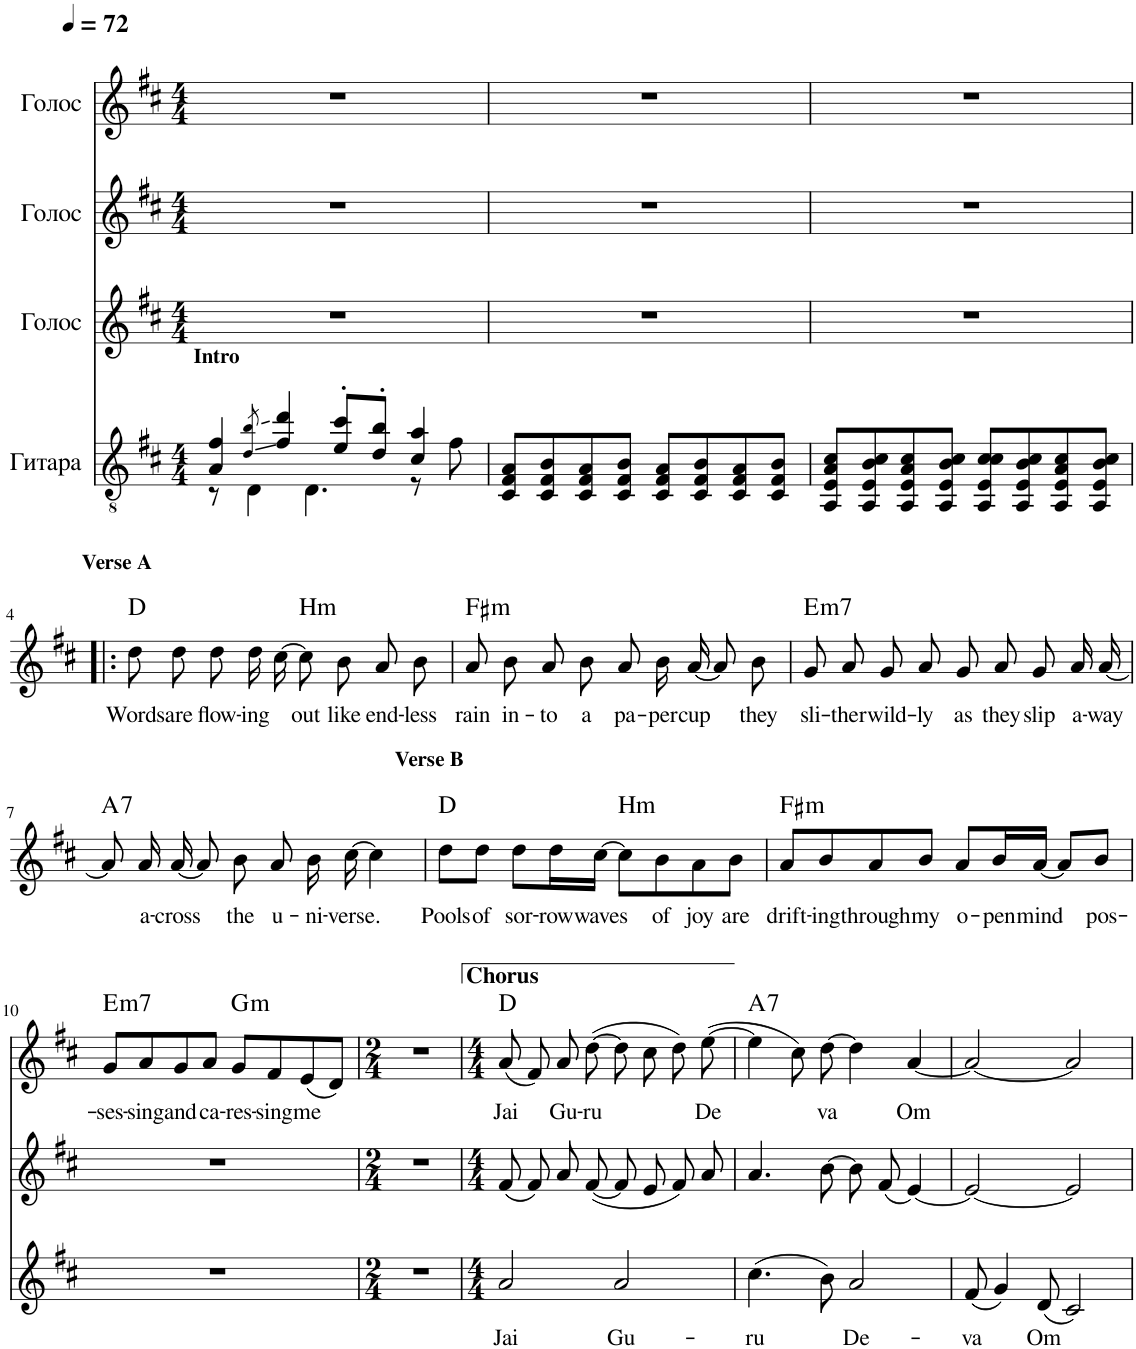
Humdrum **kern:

**kern	**kern	**text	**kern	**kern	**text	**harte
*part4	*part3	*part3	*part2	*part1	*part1	*part1
*staff4	*staff3	*staff3	*staff2	*staff1	*staff1	*
*I"Гитара	*I"Голос	*	*I"Голос	*I"Голос	*	*
*clefGv2	*clefG2	*	*clefG2	*clefG2	*	*
*k[f#c#]	*k[f#c#]	*	*k[f#c#]	*k[f#c#]	*	*
*M4/4	*M4/4	*	*M4/4	*M4/4	*	*
*MM72	*MM72	*	*MM72	*MM72	*	*
=1	=1	=1	=1	=1	=1	=1
*^	*	*	*	*	*	*
!LO:TX:a:B:t=Intro	!	!	!	!	!	!	!
4A/ 4f#/	8r	1r	.	1r	1r	.	.
.	4D\	.	.	.	.	.	.
8qd/ 8qb/	.	.	.	.	.	.	.
4f#/ 4dd/	.	.	.	.	.	.	.
.	4.D\	.	.	.	.	.	.
8e/' 8cc#/'L	.	.	.	.	.	.	.
8d/' 8b/'J	.	.	.	.	.	.	.
4c#/ 4a/	8r	.	.	.	.	.	.
.	8f#\	.	.	.	.	.	.
*v	*v	*	*	*	*	*	*
=2	=2	=2	=2	=2	=2	=2
8C#/ 8F#/ 8A/L	1r	.	1r	1r	.	.
8C#/ 8F#/ 8B/	.	.	.	.	.	.
8C#/ 8F#/ 8A/	.	.	.	.	.	.
8C#/ 8F#/ 8B/J	.	.	.	.	.	.
8C#/ 8F#/ 8A/L	.	.	.	.	.	.
8C#/ 8F#/ 8B/	.	.	.	.	.	.
8C#/ 8F#/ 8A/	.	.	.	.	.	.
8C#/ 8F#/ 8B/J	.	.	.	.	.	.
=3	=3	=3	=3	=3	=3	=3
8AA/ 8E/ 8A/ 8c#/L	1r	.	1r	1r	.	.
8AA/ 8E/ 8B/ 8c#/	.	.	.	.	.	.
8AA/ 8E/ 8A/ 8c#/	.	.	.	.	.	.
8AA/ 8E/ 8B/ 8c#/J	.	.	.	.	.	.
8AA/ 8E/ 8c#/ 8c#/L	.	.	.	.	.	.
8AA/ 8E/ 8B/ 8c#/	.	.	.	.	.	.
8AA/ 8E/ 8A/ 8c#/	.	.	.	.	.	.
8AA/ 8E/ 8B/ 8c#/J	.	.	.	.	.	.
!!LO:LB:g=z
=4!|:	=4!|:	=4!|:	=4!|:	=4!|:	=4!|:	=4!|:
!	!	!	!	!LO:TX:a:B:t=Verse A	!	!
!	!	!	!	!	!LO:LY:b	!
1r	1r	.	1r	8dd\	Words	D:maj
!	!	!	!	!	!LO:LY:b	!
.	.	.	.	8dd\	are	.
!	!	!	!	!	!LO:LY:b	!
.	.	.	.	8dd\	flow-	.
!	!	!	!	!	!LO:LY:b	!
.	.	.	.	16dd\	-ing	.
.	.	.	.	[16cc#\	.	.
!	!	!	!	!	!LO:LY:b	!LO:H:kt=Hm
.	.	.	.	8cc#\]	out	N
!	!	!	!	!	!LO:LY:b	!
.	.	.	.	8b\	like	.
!	!	!	!	!	!LO:LY:b	!
.	.	.	.	8a/	end-	.
!	!	!	!	!	!LO:LY:b	!
.	.	.	.	8b\	-less	.
=5	=5	=5	=5	=5	=5	=5
!	!	!	!	!	!LO:LY:b	!LO:H:kt=m
1r	1r	.	1r	8a/	rain	F#:min
!	!	!	!	!	!LO:LY:b	!
.	.	.	.	8b\	in-	.
!	!	!	!	!	!LO:LY:b	!
.	.	.	.	8a/	-to	.
!	!	!	!	!	!LO:LY:b	!
.	.	.	.	8b\	a	.
!	!	!	!	!	!LO:LY:b	!
.	.	.	.	8a/	pa-	.
!	!	!	!	!	!LO:LY:b	!
.	.	.	.	16b\	-per	.
!	!	!	!	!	!LO:LY:b	!
.	.	.	.	[16a/	cup	.
.	.	.	.	8a/]	.	.
!	!	!	!	!	!LO:LY:b	!
.	.	.	.	8b\	they	.
=6	=6	=6	=6	=6	=6	=6
!	!	!	!	!	!LO:LY:b	!LO:H:kt=m7
1r	1r	.	1r	8g/	sli-	E:min7
!	!	!	!	!	!LO:LY:b	!
.	.	.	.	8a/	-ther	.
!	!	!	!	!	!LO:LY:b	!
.	.	.	.	8g/	wild-	.
!	!	!	!	!	!LO:LY:b	!
.	.	.	.	8a/	-ly	.
!	!	!	!	!	!LO:LY:b	!
.	.	.	.	8g/	as	.
!	!	!	!	!	!LO:LY:b	!
.	.	.	.	8a/	they	.
!	!	!	!	!	!LO:LY:b	!
.	.	.	.	8g/	slip	.
!	!	!	!	!	!LO:LY:b	!
.	.	.	.	16a/	a-	.
!	!	!	!	!	!LO:LY:b	!
.	.	.	.	[16a/	-way	.
!!LO:LB:g=z
=7	=7	=7	=7	=7	=7	=7
!	!	!	!	!	!	!LO:H:kt=7
1r	1r	.	1r	8a/]	.	A:7
!	!	!	!	!	!LO:LY:b	!
.	.	.	.	16a/	a-	.
!	!	!	!	!	!LO:LY:b	!
.	.	.	.	[16a/	-cross	.
.	.	.	.	8a/]	.	.
!	!	!	!	!	!LO:LY:b	!
.	.	.	.	8b\	the	.
!	!	!	!	!	!LO:LY:b	!
.	.	.	.	8a/	u-	.
!	!	!	!	!	!LO:LY:b	!
.	.	.	.	16b\	-ni-	.
!	!	!	!	!	!LO:LY:b	!
.	.	.	.	[16cc#\	-verse.	.
.	.	.	.	4cc#\]	.	.
=8	=8	=8	=8	=8	=8	=8
!	!	!	!	!LO:TX:a:B:t=Verse B	!	!
!	!	!	!	!	!LO:LY:b	!
1r	1r	.	1r	8dd\L	Pools	D:maj
!	!	!	!	!	!LO:LY:b	!
.	.	.	.	8dd\J	of	.
!	!	!	!	!	!LO:LY:b	!
.	.	.	.	8dd\L	sor-	.
!	!	!	!	!	!LO:LY:b	!
.	.	.	.	16dd\L	-row	.
!	!	!	!	!	!LO:LY:b	!
.	.	.	.	[16cc#\JJ	waves	.
!	!	!	!	!	!	!LO:H:kt=Hm
.	.	.	.	8cc#\L]	.	N
!	!	!	!	!	!LO:LY:b	!
.	.	.	.	8b\	of	.
!	!	!	!	!	!LO:LY:b	!
.	.	.	.	8a\	joy	.
!	!	!	!	!	!LO:LY:b	!
.	.	.	.	8b\J	are	.
=9	=9	=9	=9	=9	=9	=9
!	!	!	!	!	!LO:LY:b	!LO:H:kt=m
1r	1r	.	1r	8a/L	drift-	F#:min
!	!	!	!	!	!LO:LY:b	!
.	.	.	.	8b/	-ing	.
!	!	!	!	!	!LO:LY:b	!
.	.	.	.	8a/	through	.
!	!	!	!	!	!LO:LY:b	!
.	.	.	.	8b/J	my	.
!	!	!	!	!	!LO:LY:b	!
.	.	.	.	8a/L	o-	.
!	!	!	!	!	!LO:LY:b	!
.	.	.	.	16b/L	-pen	.
!	!	!	!	!	!LO:LY:b	!
.	.	.	.	[16a/JJ	mind	.
.	.	.	.	8a/L]	.	.
!	!	!	!	!	!LO:LY:b	!
.	.	.	.	8b/J	pos-	.
!!LO:LB:g=z
=10	=10	=10	=10	=10	=10	=10
!	!	!	!	!	!LO:LY:b	!LO:H:kt=m7
1r	1r	.	1r	8g/L	-ses-	E:min7
!	!	!	!	!	!LO:LY:b	!
.	.	.	.	8a/	-sing	.
!	!	!	!	!	!LO:LY:b	!
.	.	.	.	8g/	and	.
!	!	!	!	!	!LO:LY:b	!
.	.	.	.	8a/J	ca-	.
!	!	!	!	!	!LO:LY:b	!LO:H:kt=m
.	.	.	.	8g/L	-res-	G:min
!	!	!	!	!	!LO:LY:b	!
.	.	.	.	8f#/	-sing	.
!	!	!	!	!	!LO:LY:b	!
.	.	.	.	(8e/	me	.
.	.	.	.	8d/J)	.	.
=11	=11	=11	=11	=11	=11	=11
*M2/4	*M2/4	*	*M2/4	*M2/4	*	*
2r	2r	.	2r	2r	.	.
=12	=12	=12	=12	=12	=12	=12
*M4/4	*M4/4	*	*M4/4	*M4/4	*	*
!	!	!LO:LY:b	!	!	!LO:LY:b	!
1r	2a/	Jai	(8f#/L	(8a/	Jai	D:maj
.	.	.	8f#/J)	8f#/)	.	.
!	!	!	!	!	!LO:LY:b	!
.	.	.	8a/L	8a/	Gu-	.
!	!	!	!	!	!LO:LY:b	!
.	.	.	([8f#/J	([8dd\	-ru	.
!	!	!LO:LY:b	!	!	!	!
.	2a/	Gu-	8f#/L]	8dd\]	.	.
.	.	.	8e/J	8cc#\	.	.
.	.	.	8f#/L)	8dd\)	.	.
!	!	!	!	!	!LO:LY:b	!
.	.	.	8a/J	([8ee\	De	.
=13	=13	=13	=13	=13	=13	=13
!	!	!LO:LY:b	!	!	!	!LO:H:kt=7
1r	(4.cc#\	-ru	4.a/	4ee\]	.	A:7
.	.	.	.	8cc#\)	.	.
!	!	!	!	!	!LO:LY:b	!
.	8b\)	.	[8b\	[8dd\	va	.
!	!	!LO:LY:b	!	!	!	!
.	2a/	De-	8b/L]	4dd\]	.	.
.	.	.	(8f#/J	.	.	.
!	!	!	!	!	!LO:LY:b	!
.	.	.	[4e/)	[4a/	Om	.
=14	=14	=14	=14	=14	=14	=14
!	!	!LO:LY:b	!	!	!	!
1r	(8f#/	-va	2e/_	2a/_	.	.
.	4g/)	.	.	.	.	.
!	!	!LO:LY:b	!	!	!	!
.	(8d/	Om	.	.	.	.
.	2c#/)	.	2e/]	2a/]	.	.
=	=	=	=	=	=	=
*-	*-	*-	*-	*-	*-	*-
